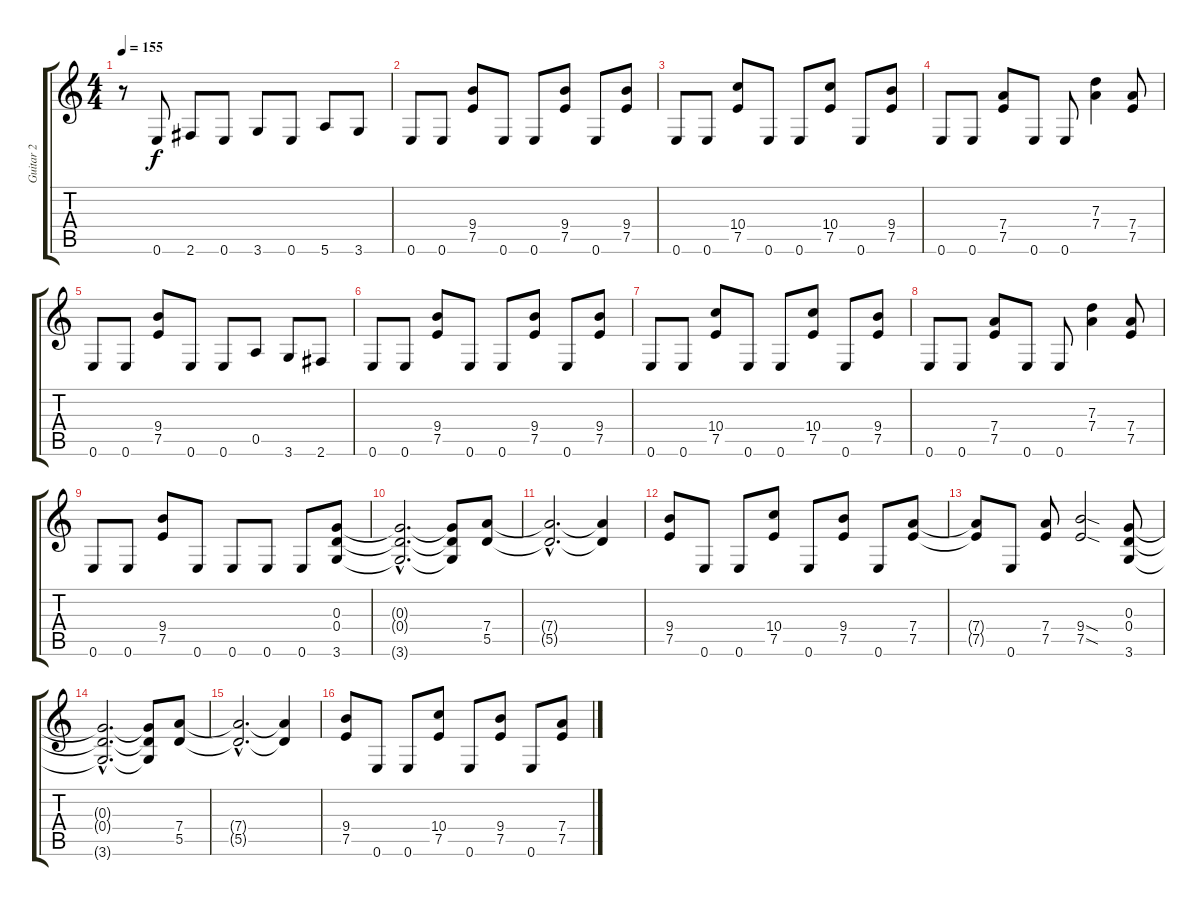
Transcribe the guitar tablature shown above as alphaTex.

\track ("Guitar 2" "Guitar 2") {instrument overdrivenguitar}
\staff {score tabs}
\tuning (E4 B3 G3 D3 A2 E2) {hide}
\ts (4 4)
\tempo 155
\clef g2
\ks c
r.8{dy f} 0.6.8 2.6.8 0.6.8 3.6.8 0.6.8 5.6.8 3.6.8 |
0.6.8 0.6.8 (9.4 7.5).8 0.6.8 0.6.8 (9.4 7.5).8 0.6.8 (9.4 7.5).8 |
0.6.8 0.6.8 (10.4 7.5).8 0.6.8 0.6.8 (10.4 7.5).8 0.6.8 (9.4 7.5).8 |
0.6.8 0.6.8 (7.4 7.5).8 0.6.8 0.6.8 (7.3 7.4).4 (7.4 7.5).8 |
0.6.8 0.6.8 (9.4 7.5).8 0.6.8 0.6.8 0.5.8 3.6.8 2.6.8 |
0.6.8 0.6.8 (9.4 7.5).8 0.6.8 0.6.8 (9.4 7.5).8 0.6.8 (9.4 7.5).8 |
0.6.8 0.6.8 (10.4 7.5).8 0.6.8 0.6.8 (10.4 7.5).8 0.6.8 (9.4 7.5).8 |
0.6.8 0.6.8 (7.4 7.5).8 0.6.8 0.6.8 (7.3 7.4).4 (7.4 7.5).8 |
0.6.8 0.6.8 (9.4 7.5).8 0.6.8 0.6.8 0.6.8 0.6.8 (0.3 0.4 3.6).8 |
(0.3{hac t} 0.4{hac t} 3.6{hac t}).2{d} (0.3{t} 0.4{t} 3.6{t}).8 (7.4 5.5).8 |
(7.4{hac t} 5.5{hac t}).2{d} (7.4{t} 5.5{t}).4 |
(9.4 7.5).8 0.6.8 0.6.8 (10.4 7.5).8 0.6.8 (9.4 7.5).8 0.6.8 (7.4 7.5).8 |
(7.4{t} 7.5{t}).8 0.6.8 (7.4 7.5).8 (9.4{sod} 7.5{sod}).2 (0.3 0.4 3.6).8 |
(0.3{hac t} 0.4{hac t} 3.6{hac t}).2{d} (0.3{t} 0.4{t} 3.6{t}).8 (7.4 5.5).8 |
(7.4{hac t} 5.5{hac t}).2{d} (7.4{t} 5.5{t}).4 |
(9.4 7.5).8 0.6.8 0.6.8 (10.4 7.5).8 0.6.8 (9.4 7.5).8 0.6.8 (7.4 7.5).8
